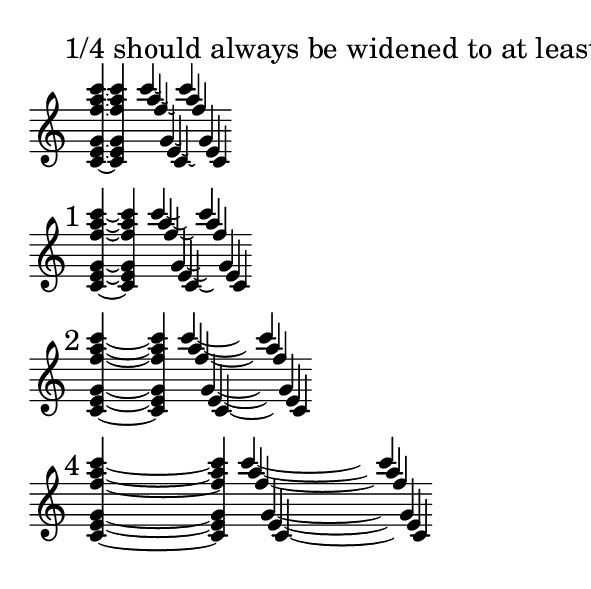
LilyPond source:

\version "2.16.2"

\paper { indent = 0  ragged-right = ##t paper-width = 10 \cm line-width = 9 \cm }

br = { \bar "" \break }

% #(set-global-staff-size 10)

\layout { \context { \Voice \override Tie #'direction = #DOWN \override Stem #'direction = #UP } }

\new Staff \with { \override StaffSymbol #'line-count = #5 \remove Time_signature_engraver } { \time 9999/1 \set tieWaitForNote = ##t 
    
    \mark "1/4 should always be widened to at least 1/2"
    <c' e' g' f'' a'' c'''>4*1/4 ~ q4
    <<
        \new Voice {
          \set tieWaitForNote = ##t 
          \once \override Tie #'control-points = 
          #'((1.45 . 3.75) (1.6 . 3.55) (1.85 . 3.55) (2.0 . 3.75)) 
          \transpose c c''' { c4*1/2 ~ c } }
        \new Voice {
          \set tieWaitForNote = ##t 
          \once \override Tie #'control-points = 
          #'((1.45 . 2.75) (1.6 . 2.55) (1.85 . 2.55) (2.0 . 2.75)) 
          \transpose c a'' { c4*1/2 ~ c } }
        \new Voice {
          \set tieWaitForNote = ##t 
          \once \override Tie #'control-points = 
          #'((1.45 . 1.75) (1.6 . 1.55) (1.85 . 1.55) (2.0 . 1.75)) 
          \transpose c f'' { c4*1/2 ~ c } }
        \new Voice {
          \set tieWaitForNote = ##t 
          \once \override Tie #'control-points = 
          #'((1.45 . -1.25) (1.6 . -1.45) (1.85 . -1.45) (2.0 . -1.25)) 
          \transpose c g' { c4*1/2 ~ c } }
        \new Voice {
          \set tieWaitForNote = ##t 
          \once \override Tie #'control-points = 
          #'((1.45 . -2.25) (1.6 . -2.45) (1.85 . -2.45) (2.0 . -2.25)) 
          \transpose c e' { c4*1/2 ~ c } }
        \new Voice {
          \set tieWaitForNote = ##t 
          \once \override Tie #'control-points = 
          #'((1.45 . -3.25) (1.6 . -3.45) (1.85 . -3.45) (2.0 . -3.25)) 
          \transpose c c' { c4*1/2 ~ c } }
    >>  
    \br 
    
    
    \mark "1"
    <c' e' g' f'' a'' c'''>4 ~ q4
    \bar "" 
    <<
        \new Voice {
          \set tieWaitForNote = ##t 
          \once \override Tie #'control-points = 
          #'((1.55 . 3.75) (1.8 . 3.4) (2.5 . 3.4) (2.75 . 3.75)) 
          \transpose c c''' { c4 ~ c } }
        \new Voice {
          \set tieWaitForNote = ##t 
          \once \override Tie #'control-points = 
          #'((1.55 . 2.75) (1.8 . 2.4) (2.5 . 2.4) (2.75 . 2.75)) 
          \transpose c a'' { c4 ~ c } }
        \new Voice {
          \set tieWaitForNote = ##t 
          \once \override Tie #'control-points = 
          #'((1.55 . 1.8) (1.8 . 1.45) (2.5 . 1.45) (2.75 . 1.8)) 
          \transpose c f'' { c4 ~ c } }
        \new Voice {
          \set tieWaitForNote = ##t 
          \once \override Tie #'control-points = 
          #'((1.55 . -1.2) (1.8 . -1.55) (2.5 . -1.55) (2.75 . -1.2)) 
          \transpose c g' { c4 ~ c } }
        \new Voice {
          \set tieWaitForNote = ##t 
          \once \override Tie #'control-points = 
          #'((1.55 . -2.2) (1.8 . -2.55) (2.5 . -2.55) (2.75 . -2.2)) 
          \transpose c e' { c4 ~ c } }
        \new Voice {
          \set tieWaitForNote = ##t 
          \once \override Tie #'control-points = 
          #'((1.45 . -3.25) (1.7 . -3.6) (2.5 . -3.6) (2.75 . -3.25)) 
          \transpose c c' { c4 ~ c } }
    >>  
    \br
    
    \mark "2"
    <c' e' g' f'' a'' c'''>4 ~ s4 q4
    \bar "" 
    <<
        \new Voice {
          \set tieWaitForNote = ##t 
          \once \override Tie #'control-points = 
          #'((1.6 . 3.75) (2.3 . 3.05) (4.9 . 3.05) (5.6 . 3.75)) 
          \transpose c c''' { c4 ~ s4 c } }
        \new Voice {
          \set tieWaitForNote = ##t 
          \once \override Tie #'control-points = 
          #'((1.6 . 2.75) (2.3 . 2.05) (4.9 . 2.05) (5.6 . 2.75)) 
          \transpose c a'' { c4 ~ s4 c } }
        \new Voice {
          \set tieWaitForNote = ##t 
          \once \override Tie #'control-points = 
          #'((1.6 . 1.8) (2.3 . 1.1) (4.9 . 1.1) (5.6 . 1.8)) 
          \transpose c f'' { c4 ~ s4 c } }
        \new Voice {
          \set tieWaitForNote = ##t 
          \once \override Tie #'control-points = 
          #'((1.6 . -1.2) (2.3 . -1.9) (4.9 . -1.9) (5.6 . -1.2)) 
          \transpose c g' { c4 ~ s4 c } }
        \new Voice {
          \set tieWaitForNote = ##t 
          \once \override Tie #'control-points = 
          #'((1.6 . -2.2) (2.3 . -2.9) (4.9 . -2.9) (5.6 . -2.2)) 
          \transpose c e' { c4 ~ s4 c } }
        \new Voice {
          \set tieWaitForNote = ##t 
          \once \override Tie #'control-points = 
          #'((1.5 . -3.25) (2.2 . -3.95) (4.9 . -3.95) (5.6 . -3.25)) 
          \transpose c c' { c4 ~ s4 c } }
    >>  
    \br
    
    \mark "4"
    <c' e' g' f'' a'' c'''>4 ~ s2. q4
    \bar "" 
    <<
        \new Voice {
          \set tieWaitForNote = ##t 
          \once \override Tie #'control-points = 
          #'((1.6 . 3.75) (3.0 . 2.8) (10.05 . 2.8) (11.45 . 3.75)) 
          \transpose c c''' { c4 ~ s2. c4 } }
        \new Voice {
          \set tieWaitForNote = ##t 
          \once \override Tie #'control-points = 
          #'((1.6 . 2.75) (3.0 . 2) (10.05 . 2) (11.45 . 2.75)) 
          \transpose c a'' { c4 ~ s2. c4 } }
        \new Voice {
          \set tieWaitForNote = ##t 
          \once \override Tie #'control-points = 
          #'((1.6 . 1.8) (3.0 . 1) (10.05 . 1) (11.45 . 1.8)) 
          \transpose c f'' { c4 ~ s2. c4 } }
        \new Voice {
          \set tieWaitForNote = ##t 
          \once \override Tie #'control-points = 
          #'((1.6 . -1.2) (3.0 . -2) (10.05 . -2) (11.45 . -1.2)) 
          \transpose c g' { c4 ~ s2. c4 } }
        \new Voice {
          \set tieWaitForNote = ##t 
          \once \override Tie #'control-points = 
          #'((1.6 . -2.2) (3.0 . -3.15) (10.05 . -3.15) (11.45 . -2.2)) 
          \transpose c e' { c4 ~ s2. c4 } }
        \new Voice {
          \set tieWaitForNote = ##t 
          \once \override Tie #'control-points = 
          #'((1.5 . -3.25) (2.9 . -4.2) (10.05 . -4.2) (11.45 . -3.25)) 
          \transpose c c' { c4 ~ s2. c4 } }
    >>  
    \br
    
  }